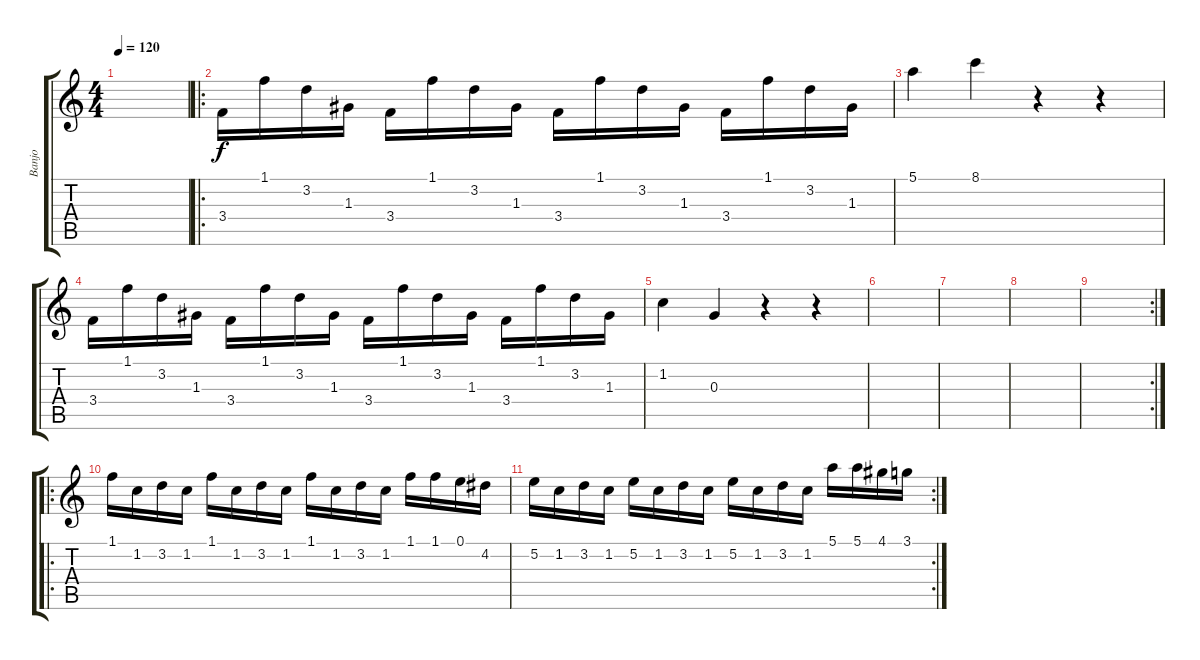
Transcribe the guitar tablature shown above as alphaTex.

\track ("Banjo" "Banjo") {instrument banjo}
\staff {score tabs}
\tuning (E4 B3 G3 D3 A2 E2) {hide}
\displaytranspose 12
\ts (4 4)
\tempo 120
\clef g2
\ks c
|
\ro
3.4.16 1.1.16 3.2.16 1.3.16 3.4.16 1.1.16 3.2.16 1.3.16 3.4.16 1.1.16 3.2.16 1.3.16 3.4.16 1.1.16 3.2.16 1.3.16 |
5.1.4 8.1.4 r.4 r.4 |
3.4.16 1.1.16 3.2.16 1.3.16 3.4.16 1.1.16 3.2.16 1.3.16 3.4.16 1.1.16 3.2.16 1.3.16 3.4.16 1.1.16 3.2.16 1.3.16 |
1.2.4 0.3.4 r.4 r.4 |
|
|
|
\rc 2
|
\ro
1.1.16 1.2.16 3.2.16 1.2.16 1.1.16 1.2.16 3.2.16 1.2.16 1.1.16 1.2.16 3.2.16 1.2.16 1.1.16 1.1.16 0.1.16 4.2.16 |
\rc 2
5.2.16 1.2.16 3.2.16 1.2.16 5.2.16 1.2.16 3.2.16 1.2.16 5.2.16 1.2.16 3.2.16 1.2.16 5.1.16 5.1.16 4.1.16 3.1.16
